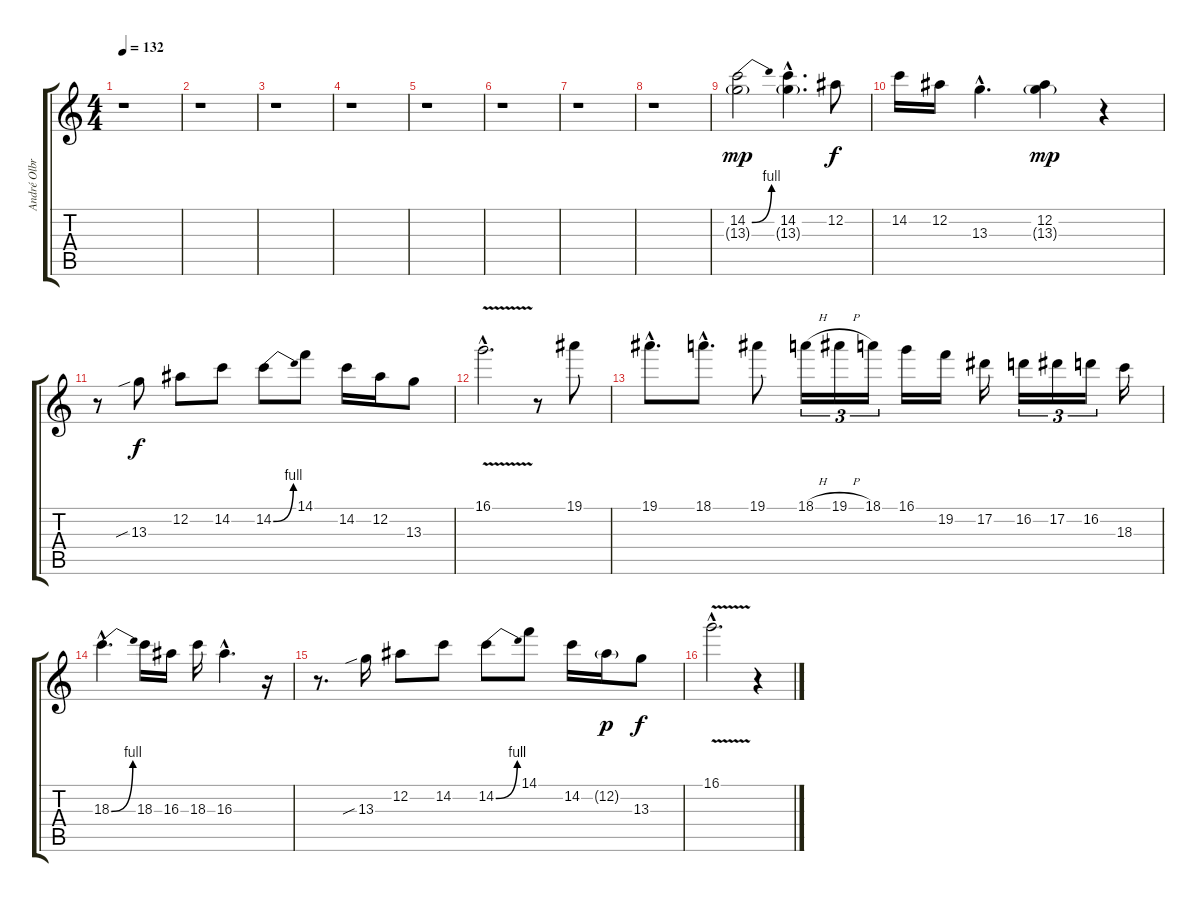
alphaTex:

\track ("André Olbrich" "André Olbr") {instrument distortionguitar}
\staff {score tabs}
\tuning (Eb4 Bb3 Gb3 Db3 Ab2 Eb2) {hide}
\ts (4 4)
\tempo 132
\clef g2
\ks c
r.1{dy f} |
r.1 |
r.1 |
r.1 |
r.1 |
r.1 |
r.1 |
r.1{volume 14} |
(14.2{be (bend 0 0 60 4)} 13.3{g}).2{dy mp} (14.2{hac} 13.3{g hac}).4{d} 12.2.8{dy f} |
14.2.16 12.2.16 13.3{hac}.4{d} (12.2 13.3{g}).4{dy mp} r.4 |
r.8 13.3{sib}.8{dy f} 12.2.8 14.2.8 14.2{be (bend 0 0 60 4)}.8 14.1.8 14.2.16 12.2.16 13.3.8 |
16.1{v hac}.2{d} r.8 19.1.8 |
19.1{hac}.8{d} 18.1{hac}.8{d} 19.1.8 18.1{h}.16{tu (3 2)} 19.1{h}.16{tu (3 2)} 18.1.16{tu (3 2)} 16.1.16 19.2.16 17.2.16 16.2.16{tu (3 2)} 17.2.16{tu (3 2)} 16.2.16{tu (3 2)} 18.3.16 |
18.3{be (bend 0 0 60 4) hac}.4{d} 18.3.16 16.3.16 18.3.16 16.3{hac}.4{d} r.16 |
r.8{d} 13.3{sib}.16 12.2.8 14.2.8 14.2{be (bend 0 0 60 4)}.8 14.1.8 14.2.16 12.2{g}.16{dy p} 13.3.8{dy f} |
16.1{v hac}.2{d} r.4
